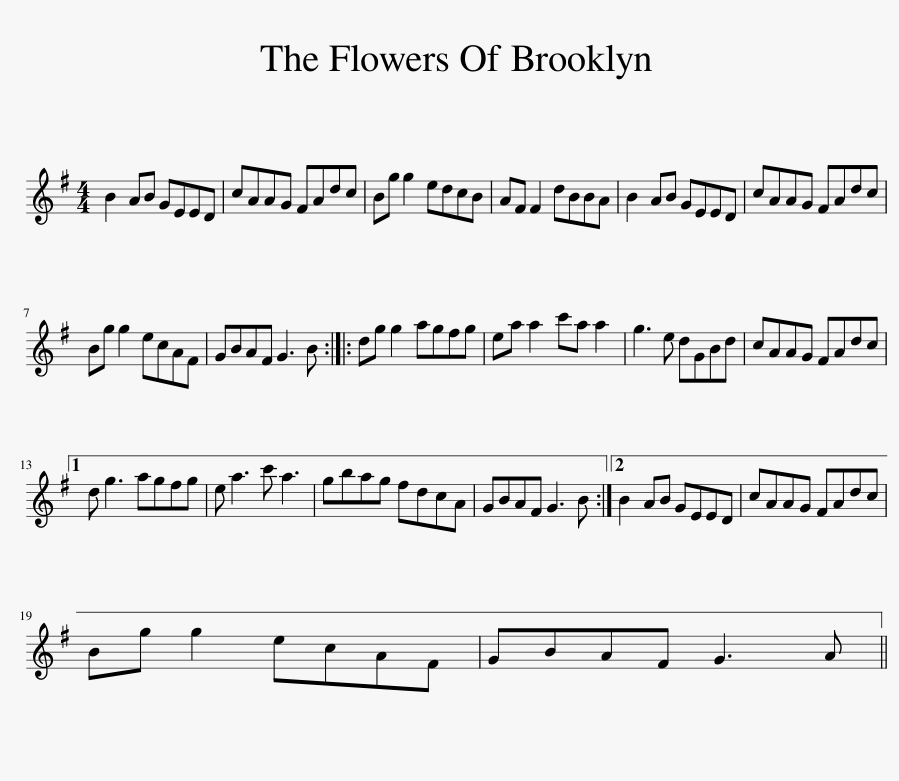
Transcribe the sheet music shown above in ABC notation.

X:1
L:1/8
M:4/4
I:linebreak $
K:G
V:1 treble
V:1
 B2 AB GEED | cAAG FAdc | Bg g2 edcB | AF F2 dBBA | B2 AB GEED | %5
 cAAG FAdc |$ Bg g2 ecAF | GBAF G3 B :: dg g2 agfg | ea a2 c'a a2 | %10
 g3 e dGBd | cAAG FAdc |1$ d g3 agfg | e a3 c' a3 | gbag fdcA | %15
 GBAF G3 B :|2 B2 AB GEED | cAAG FAdc |$ Bg g2 ecAF | GBAF G3 A || %20
